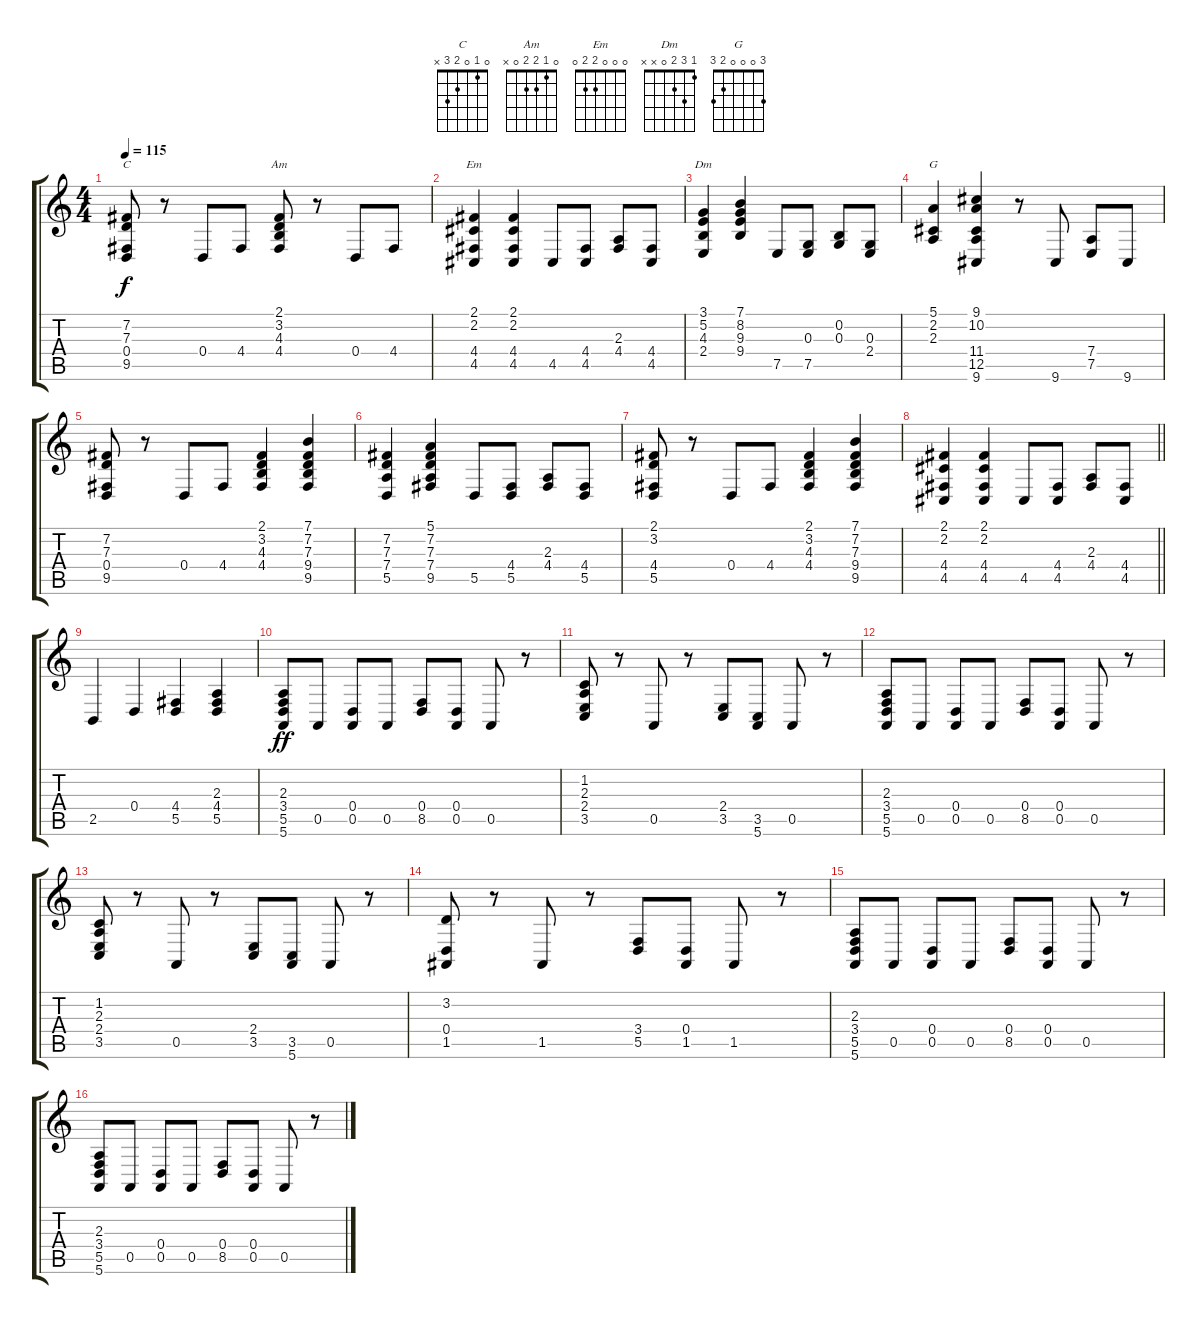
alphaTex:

\track "" {instrument acousticgrandpiano}
\staff {score tabs}
\tuning (E4 B3 G3 D3 A2 E2) {hide}
\chord ("C" 0 1 0 2 3 x)
\chord ("Am" 0 1 2 2 0 x)
\chord ("Em" 0 0 0 2 2 0)
\chord ("Dm" 1 3 2 0 x x)
\chord ("G" 3 0 0 0 2 3)
\ts (4 4)
\tempo 115
\clef g2
\ks c
(7.2 7.3 0.4 9.5).8{ch "C" dy f} r.8 0.4.8 4.4.8 (2.1 3.2 4.3 4.4).8{ch "Am"} r.8 0.4.8 4.4.8 |
(2.1 2.2 4.4 4.5).4{ch "Em"} (2.1 2.2 4.4 4.5).4 4.5.8 (4.4 4.5).8 (2.3 4.4).8 (4.4 4.5).8 |
(3.1 5.2 4.3 2.4).4{ch "Dm"} (7.1 8.2 9.3 9.4).4 7.5.8 (0.3 7.5).8 (0.2 0.3).8 (0.3 2.4).8 |
(5.1 2.2 2.3).4{ch "G"} (9.1 10.2 11.4 12.5 9.6).4 r.8 9.6.8 (7.4 7.5).8 9.6.8 |
(7.2 7.3 0.4 9.5).8 r.8 0.4.8 4.4.8 (2.1 3.2 4.3 4.4).4 (7.1 7.2 7.3 9.4 9.5).4 |
(7.2 7.3 7.4 5.5).4 (5.1 7.2 7.3 7.4 9.5).4 5.5.8 (4.4 5.5).8 (2.3 4.4).8 (4.4 5.5).8 |
(2.1 3.2 4.4 5.5).8 r.8 0.4.8 4.4.8 (2.1 3.2 4.3 4.4).4 (7.1 7.2 7.3 9.4 9.5).4 |
\barLineRight lightlight
(2.1 2.2 4.4 4.5).4 (2.1 2.2 4.4 4.5).4 4.5.8 (4.4 4.5).8 (2.3 4.4).8 (4.4 4.5).8 |
\section ("" "")
2.5.4 0.4.4 (4.4 5.5).4 (2.3 4.4 5.5).4 |
(2.3 3.4 5.5 5.6).8{dy ff} 0.5.8 (0.4 0.5).8 0.5.8 (0.4 8.5).8 (0.4 0.5).8 0.5.8 r.8 |
(1.2 2.3 2.4 3.5).8 r.8 0.5.8 r.8 (2.4 3.5).8 (3.5 5.6).8 0.5.8 r.8 |
(2.3 3.4 5.5 5.6).8 0.5.8 (0.4 0.5).8 0.5.8 (0.4 8.5).8 (0.4 0.5).8 0.5.8 r.8 |
(1.2 2.3 2.4 3.5).8 r.8 0.5.8 r.8 (2.4 3.5).8 (3.5 5.6).8 0.5.8 r.8 |
(3.2 0.4 1.5).8 r.8 1.5.8 r.8 (3.4 5.5).8 (0.4 1.5).8 1.5.8 r.8 |
(2.3 3.4 5.5 5.6).8 0.5.8 (0.4 0.5).8 0.5.8 (0.4 8.5).8 (0.4 0.5).8 0.5.8 r.8 |
(2.3 3.4 5.5 5.6).8 0.5.8 (0.4 0.5).8 0.5.8 (0.4 8.5).8 (0.4 0.5).8 0.5.8 r.8
